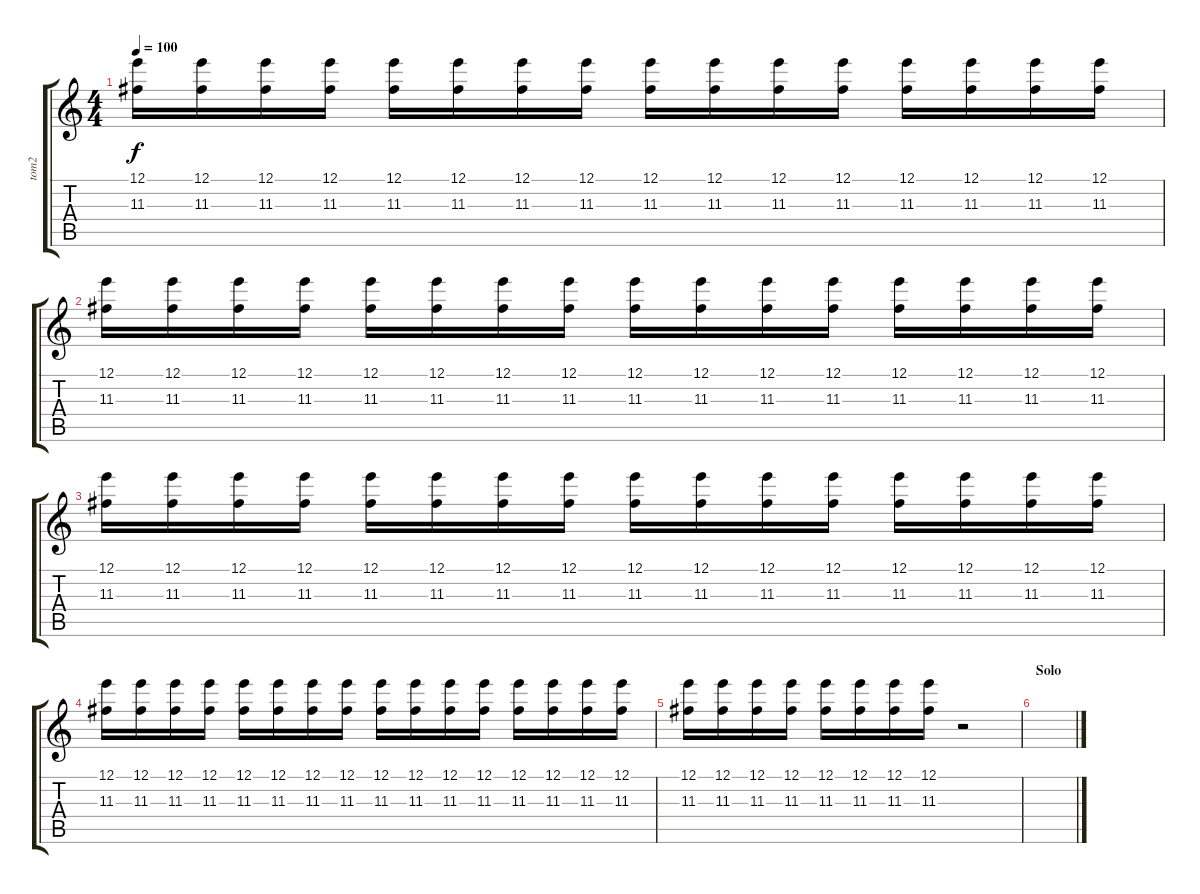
\track ("tom2" "tom2") {instrument distortionguitar}
\staff {score tabs}
\tuning (E4 B3 G3 D3 A2 E2) {hide}
\ts (4 4)
\tempo 100
\clef g2
\ks c
(12.1 11.3).16{dy f} (12.1 11.3).16 (12.1 11.3).16 (12.1 11.3).16 (12.1 11.3).16 (12.1 11.3).16 (12.1 11.3).16 (12.1 11.3).16 (12.1 11.3).16 (12.1 11.3).16 (12.1 11.3).16 (12.1 11.3).16 (12.1 11.3).16 (12.1 11.3).16 (12.1 11.3).16 (12.1 11.3).16 |
(12.1 11.3).16 (12.1 11.3).16 (12.1 11.3).16 (12.1 11.3).16 (12.1 11.3).16 (12.1 11.3).16 (12.1 11.3).16 (12.1 11.3).16 (12.1 11.3).16 (12.1 11.3).16 (12.1 11.3).16 (12.1 11.3).16 (12.1 11.3).16 (12.1 11.3).16 (12.1 11.3).16 (12.1 11.3).16 |
(12.1 11.3).16 (12.1 11.3).16 (12.1 11.3).16 (12.1 11.3).16 (12.1 11.3).16 (12.1 11.3).16 (12.1 11.3).16 (12.1 11.3).16 (12.1 11.3).16 (12.1 11.3).16 (12.1 11.3).16 (12.1 11.3).16 (12.1 11.3).16 (12.1 11.3).16 (12.1 11.3).16 (12.1 11.3).16 |
(12.1 11.3).16 (12.1 11.3).16 (12.1 11.3).16 (12.1 11.3).16 (12.1 11.3).16 (12.1 11.3).16 (12.1 11.3).16 (12.1 11.3).16 (12.1 11.3).16 (12.1 11.3).16 (12.1 11.3).16 (12.1 11.3).16 (12.1 11.3).16 (12.1 11.3).16 (12.1 11.3).16 (12.1 11.3).16 |
(12.1 11.3).16 (12.1 11.3).16 (12.1 11.3).16 (12.1 11.3).16 (12.1 11.3).16 (12.1 11.3).16 (12.1 11.3).16 (12.1 11.3).16 r.2 |
\section ("" "Solo")
